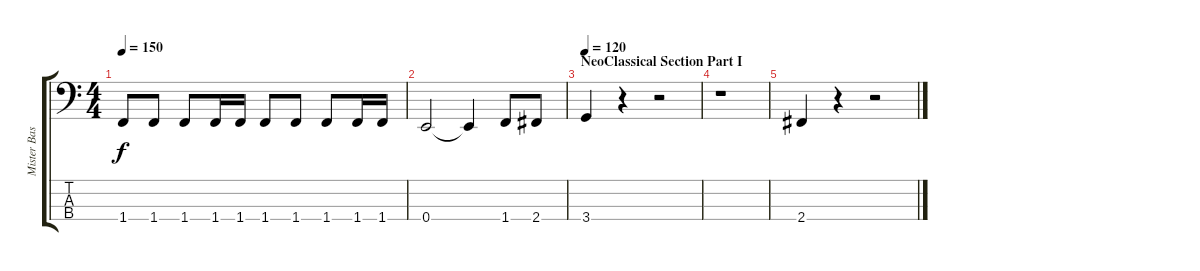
\track ("Mister Bass" "Mister Bas") {instrument electricbassfinger}
\staff {score tabs}
\tuning (G2 D2 A1 E1) {hide}
\ts (4 4)
\tempo 150
\clef f4
\ks c
1.4.8{dy f} 1.4.8 1.4.8 1.4.16 1.4.16 1.4.8 1.4.8 1.4.8 1.4.16 1.4.16 |
0.4.2 0.4{t}.4 1.4.8 2.4.8 |
\section ("" "NeoClassical Section Part I")
\tempo 120
3.4.4 r.4 r.2 |
r.1 |
2.4.4 r.4 r.2
